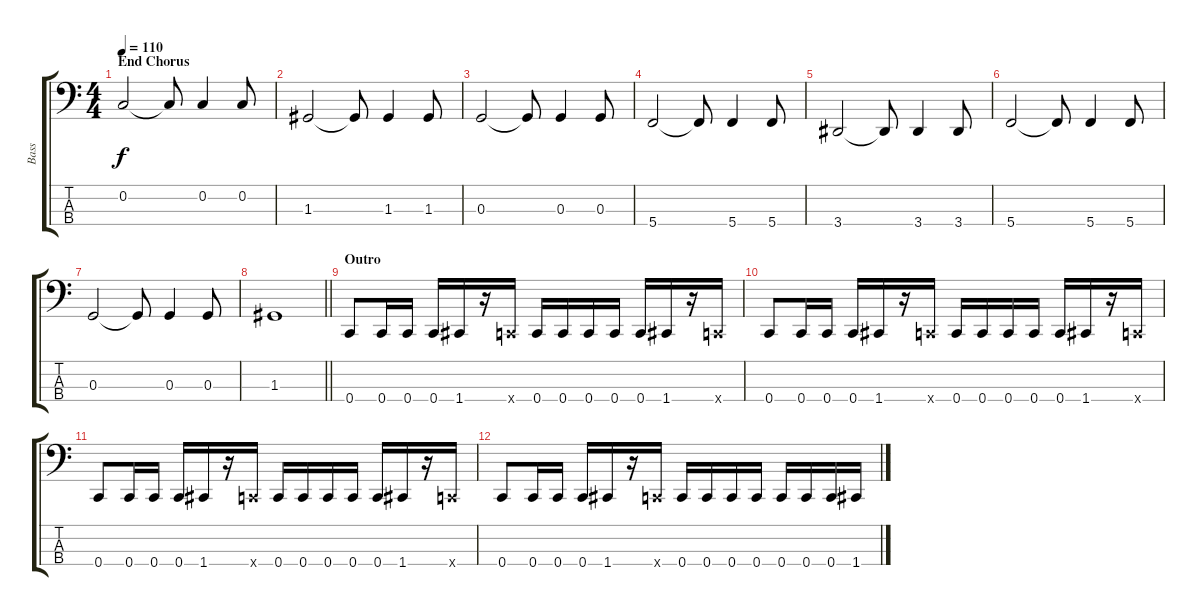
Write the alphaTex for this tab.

\track ("Bass" "Bass") {instrument electricbassfinger}
\staff {score tabs}
\tuning (F2 C2 G1 C1) {hide}
\ts (4 4)
\section ("" "End Chorus")
\tempo 110
\clef f4
\ks c
0.2.2{dy f} 0.2{t}.8 0.2.4 0.2.8 |
1.3.2 1.3{t}.8 1.3.4 1.3.8 |
0.3.2 0.3{t}.8 0.3.4 0.3.8 |
5.4.2 5.4{t}.8 5.4.4 5.4.8 |
3.4.2 3.4{t}.8 3.4.4 3.4.8 |
5.4.2 5.4{t}.8 5.4.4 5.4.8 |
0.3.2 0.3{t}.8 0.3.4 0.3.8 |
\barLineRight lightlight
1.3.1 |
\section ("" "Outro")
0.4.8 0.4.16 0.4.16 0.4.16 1.4.16 r.16 0.4{x}.16 0.4.16 0.4.16 0.4.16 0.4.16 0.4.16 1.4.16 r.16 0.4{x}.16 |
0.4.8 0.4.16 0.4.16 0.4.16 1.4.16 r.16 0.4{x}.16 0.4.16 0.4.16 0.4.16 0.4.16 0.4.16 1.4.16 r.16 0.4{x}.16 |
0.4.8 0.4.16 0.4.16 0.4.16 1.4.16 r.16 0.4{x}.16 0.4.16 0.4.16 0.4.16 0.4.16 0.4.16 1.4.16 r.16 0.4{x}.16 |
0.4.8 0.4.16 0.4.16 0.4.16 1.4.16 r.16 0.4{x}.16 0.4.16 0.4.16 0.4.16 0.4.16 0.4.16 0.4.16 0.4.16 1.4.16
